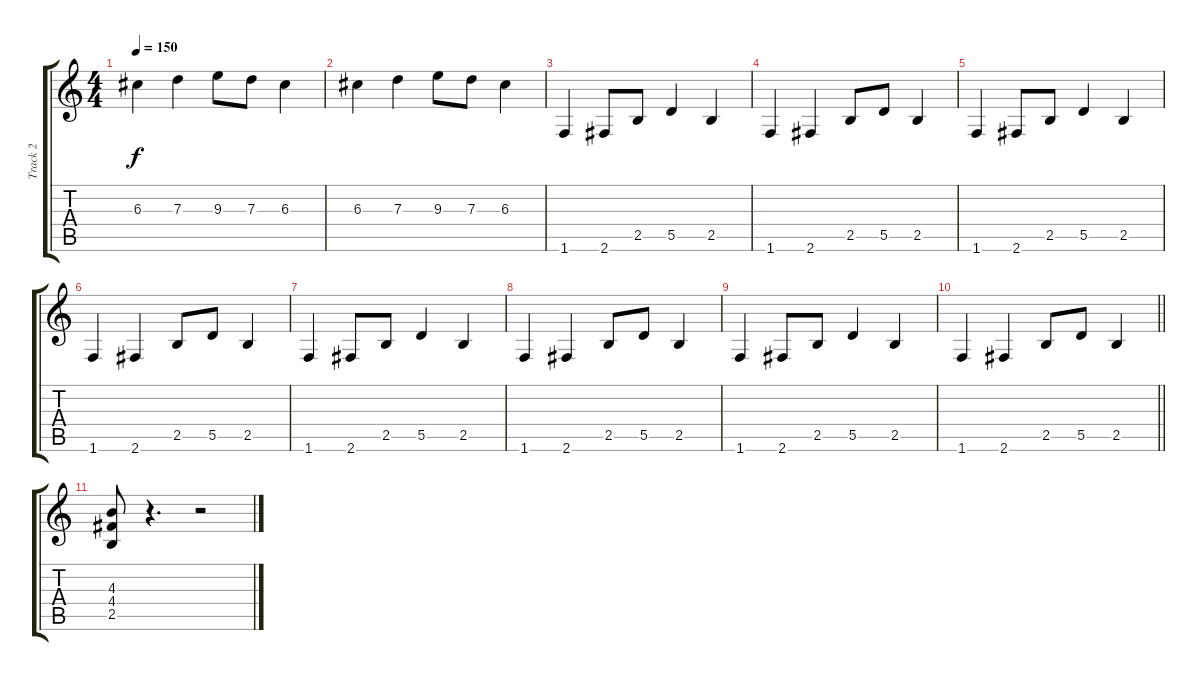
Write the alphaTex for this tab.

\track ("Track 2" "Track 2") {instrument distortionguitar}
\staff {score tabs}
\tuning (E4 B3 G3 D3 A2 E2) {hide}
\ts (4 4)
\tempo 150
\clef g2
\ks c
6.3.4{dy f} 7.3.4 9.3.8 7.3.8 6.3.4 |
6.3.4 7.3.4 9.3.8 7.3.8 6.3.4 |
1.6.4 2.6.8 2.5.8 5.5.4 2.5.4 |
1.6.4 2.6.4 2.5.8 5.5.8 2.5.4 |
1.6.4 2.6.8 2.5.8 5.5.4 2.5.4 |
1.6.4 2.6.4 2.5.8 5.5.8 2.5.4 |
1.6.4 2.6.8 2.5.8 5.5.4 2.5.4 |
1.6.4 2.6.4 2.5.8 5.5.8 2.5.4 |
1.6.4 2.6.8 2.5.8 5.5.4 2.5.4 |
\barLineRight lightlight
1.6.4 2.6.4 2.5.8 5.5.8 2.5.4 |
(4.3 4.4 2.5).8 r.4{d} r.2
